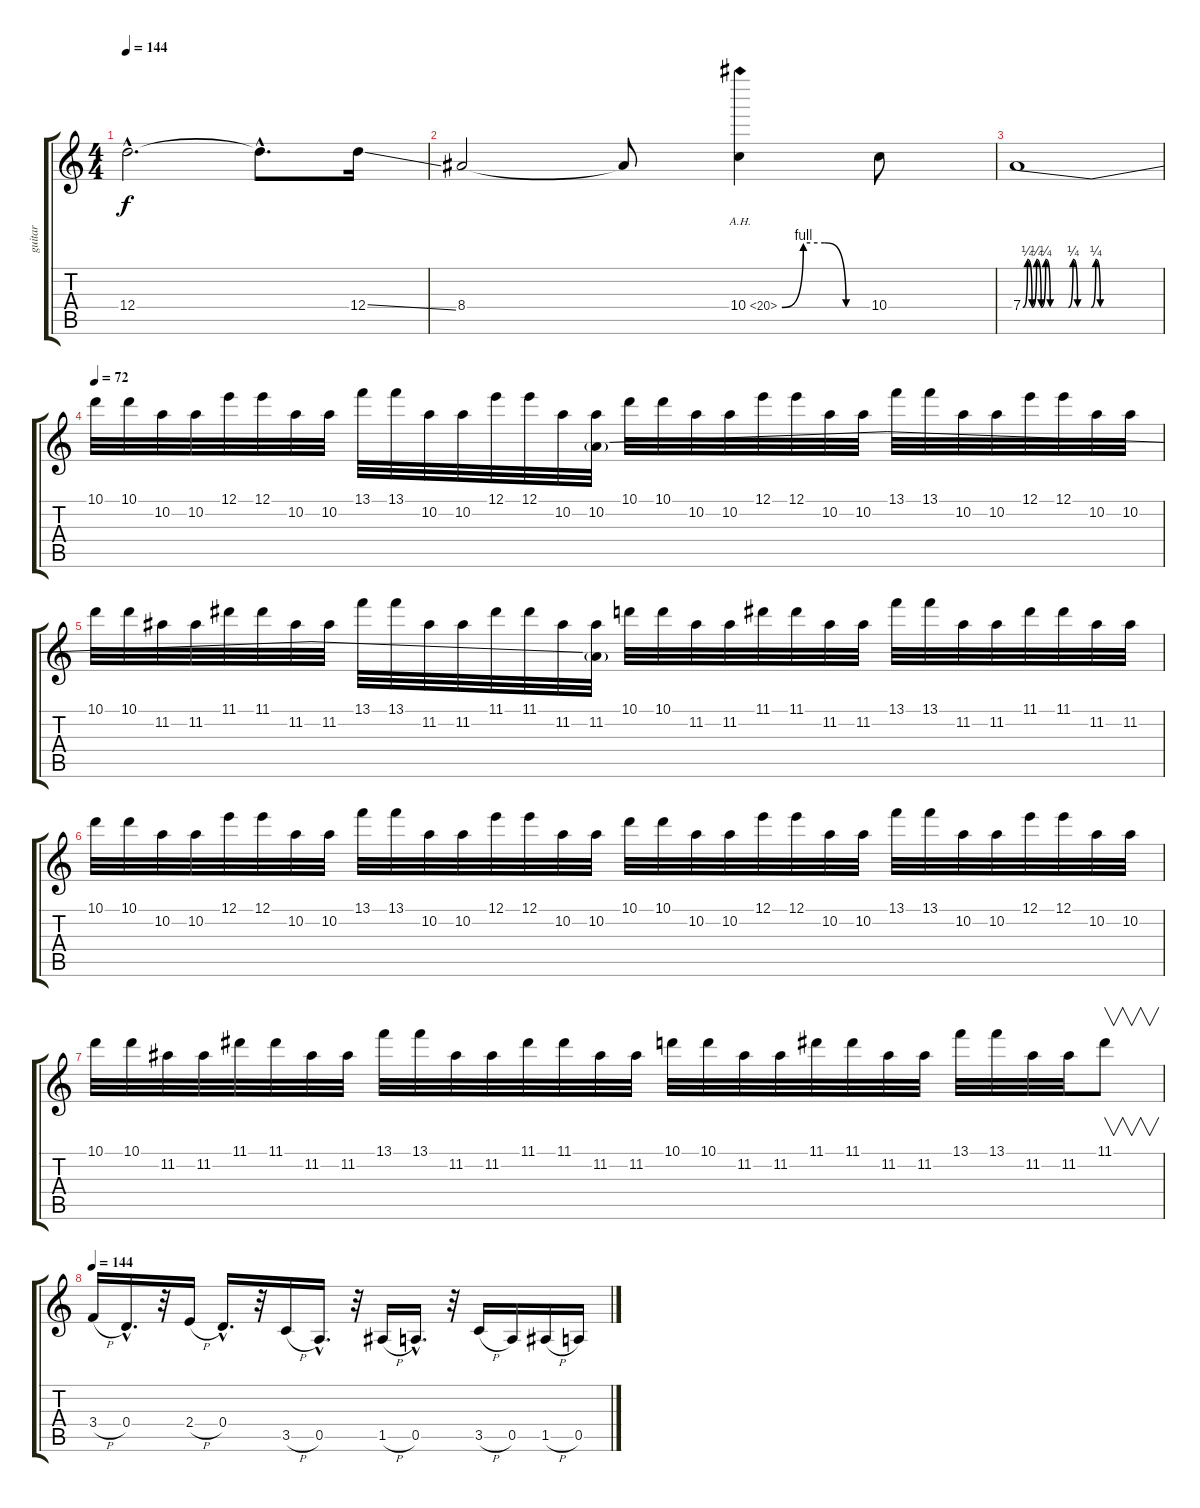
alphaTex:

\track ("guitar" "guitar") {instrument distortionguitar}
\staff {score tabs}
\tuning (E4 B3 G3 D3 A2 D2) {hide}
\ts (4 4)
\tempo 144
\clef g2
\ks c
12.4{hac}.2{d dy f} 12.4{hac t}.8{d} 12.4{ss}.16 |
8.4.2 8.4{t}.8 10.4{be (custom 0 0 15 4 30 4 45 0 60 0) ah 10}.4 10.4.8 |
7.4{be (custom 0 0 2 1 4 0 6 1 8 0 10 1 12 0 20 0 22 1 24 0 30 0 32 1 34 0 60 0)}.1 |
\tempo 72
10.1.32{balance 0} 10.1.32 10.2.32 10.2.32 12.1.32 12.1.32 10.2.32 10.2.32 13.1.32 13.1.32 10.2.32 10.2.32 12.1.32 12.1.32 10.2.32 (10.2 7.4{t}).32 10.1.32 10.1.32 10.2.32 10.2.32 12.1.32 12.1.32 10.2.32 10.2.32 13.1.32 13.1.32 10.2.32 10.2.32 12.1.32 12.1.32 10.2.32 10.2.32 |
10.1.32 10.1.32 11.2.32 11.2.32 11.1.32 11.1.32 11.2.32 11.2.32 13.1.32 13.1.32 11.2.32 11.2.32 11.1.32 11.1.32 11.2.32 (11.2 7.4{t}).32 10.1.32 10.1.32 11.2.32 11.2.32 11.1.32 11.1.32 11.2.32 11.2.32 13.1.32 13.1.32 11.2.32 11.2.32 11.1.32 11.1.32 11.2.32 11.2.32 |
10.1.32 10.1.32 10.2.32 10.2.32 12.1.32 12.1.32 10.2.32 10.2.32 13.1.32 13.1.32 10.2.32 10.2.32 12.1.32 12.1.32 10.2.32 10.2.32 10.1.32 10.1.32 10.2.32 10.2.32 12.1.32 12.1.32 10.2.32 10.2.32 13.1.32 13.1.32 10.2.32 10.2.32 12.1.32 12.1.32 10.2.32 10.2.32 |
10.1.32 10.1.32 11.2.32 11.2.32 11.1.32 11.1.32 11.2.32 11.2.32 13.1.32 13.1.32 11.2.32 11.2.32 11.1.32 11.1.32 11.2.32 11.2.32 10.1.32 10.1.32 11.2.32 11.2.32 11.1.32 11.1.32 11.2.32 11.2.32 13.1.32 13.1.32 11.2.32 11.2.32 11.1.8{v} |
\tempo 144
3.4{h}.16 0.4{hac}.16{d} r.32 2.4{h}.16 0.4{hac}.16{d} r.32 3.5{h}.16 0.5{hac}.16{d} r.32 1.5{h}.16 0.5{hac}.16{d} r.32 3.5{h}.16 0.5.16 1.5{h}.16 0.5.16
